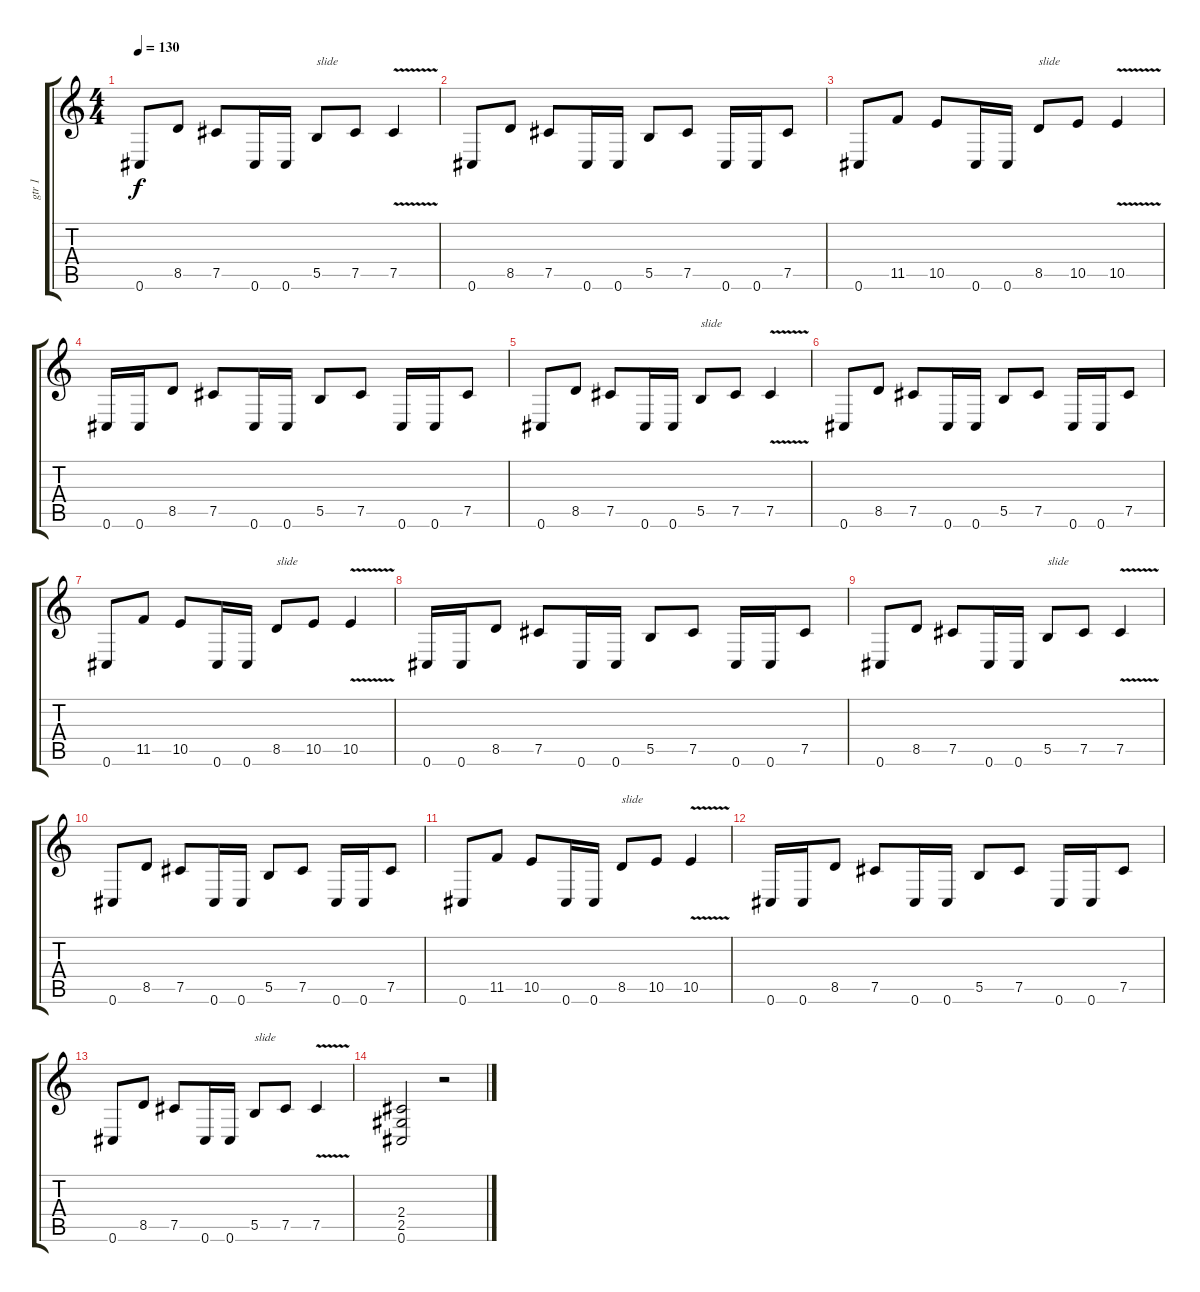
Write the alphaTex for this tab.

\track ("gtr 1" "gtr 1") {instrument distortionguitar}
\staff {score tabs}
\tuning (Db4 Ab3 E3 B2 Gb2 Db2) {hide}
\ts (4 4)
\tempo 130
\clef g2
\ks c
0.6.8{dy f} 8.5.8 7.5.8 0.6.16 0.6.16 5.5.8{txt "slide"} 7.5.8 7.5{v}.4 |
0.6.8 8.5.8 7.5.8 0.6.16 0.6.16 5.5.8 7.5.8 0.6.16 0.6.16 7.5.8 |
0.6.8 11.5.8 10.5.8 0.6.16 0.6.16 8.5.8{txt "slide"} 10.5.8 10.5{v}.4 |
0.6.16 0.6.16 8.5.8 7.5.8 0.6.16 0.6.16 5.5.8 7.5.8 0.6.16 0.6.16 7.5.8 |
0.6.8 8.5.8 7.5.8 0.6.16 0.6.16 5.5.8{txt "slide"} 7.5.8 7.5{v}.4 |
0.6.8{volume 10} 8.5.8 7.5.8 0.6.16 0.6.16 5.5.8 7.5.8 0.6.16 0.6.16 7.5.8 |
0.6.8 11.5.8 10.5.8 0.6.16 0.6.16 8.5.8{txt "slide"} 10.5.8 10.5{v}.4 |
0.6.16 0.6.16 8.5.8 7.5.8 0.6.16 0.6.16 5.5.8 7.5.8 0.6.16 0.6.16 7.5.8 |
0.6.8 8.5.8 7.5.8 0.6.16 0.6.16 5.5.8{txt "slide"} 7.5.8 7.5{v}.4 |
0.6.8{volume 4} 8.5.8 7.5.8 0.6.16 0.6.16 5.5.8 7.5.8 0.6.16 0.6.16 7.5.8 |
0.6.8 11.5.8 10.5.8 0.6.16 0.6.16 8.5.8{txt "slide"} 10.5.8 10.5{v}.4 |
0.6.16 0.6.16 8.5.8 7.5.8 0.6.16 0.6.16 5.5.8 7.5.8 0.6.16 0.6.16 7.5.8 |
0.6.8 8.5.8 7.5.8 0.6.16 0.6.16 5.5.8{txt "slide"} 7.5.8 7.5{v}.4 |
(2.4 2.5 0.6).2 r.2
